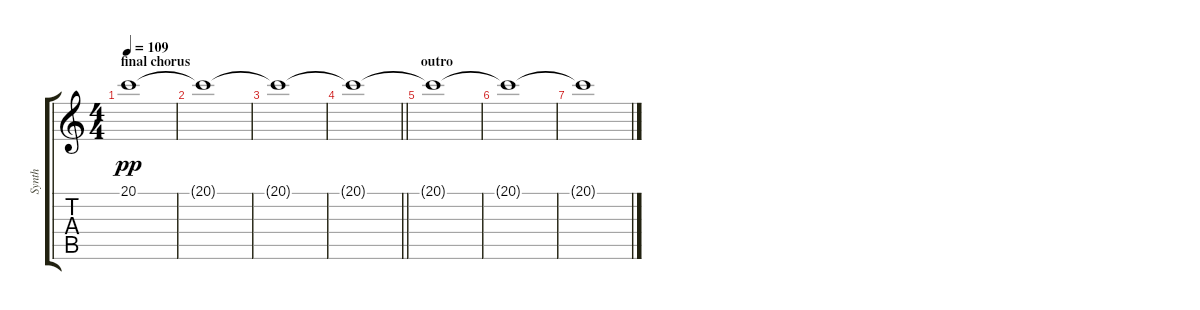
\track ("Synth" "Synth") {instrument pad8sweep}
\staff {score tabs}
\tuning (E4 B3 G3 D3 A2 E2) {hide}
\ts (4 4)
\section ("" "final chorus")
\tempo 109
\clef g2
\ks c
20.1{t}.1{dy pp} |
20.1{t}.1 |
20.1{t}.1 |
\barLineRight lightlight
20.1{t}.1 |
\section ("" "outro")
20.1{t}.1 |
20.1{t}.1 |
20.1{t}.1
